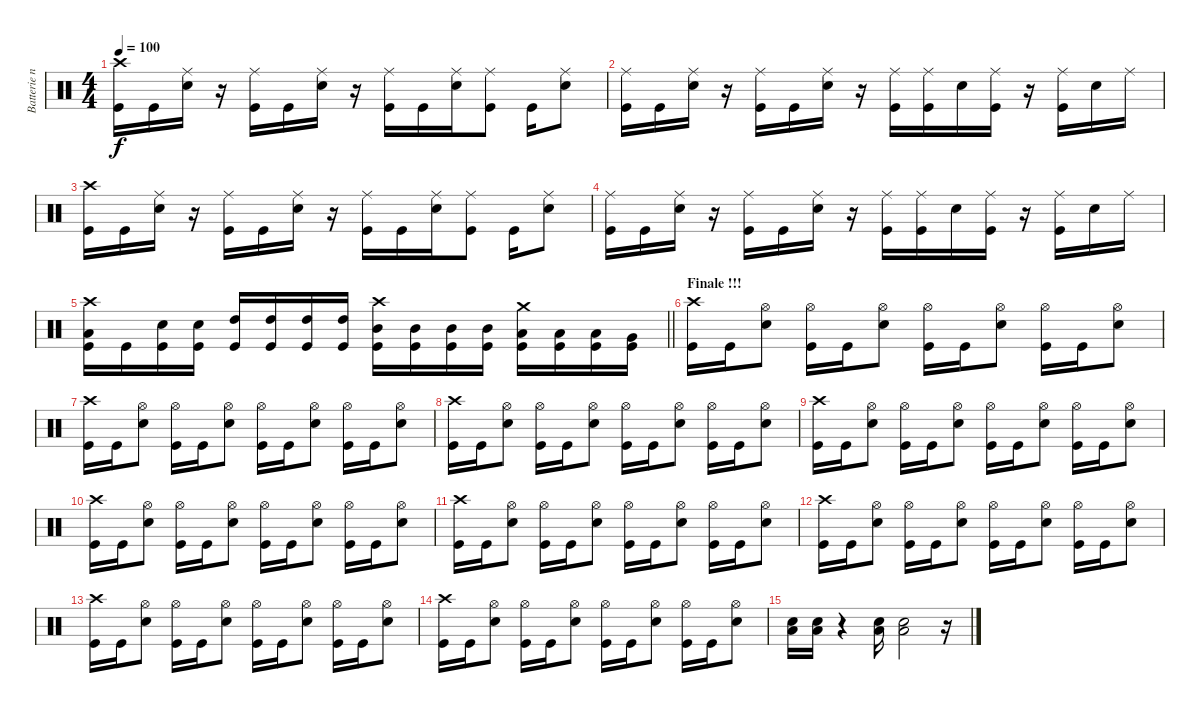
\track ("Batterie n°3" "Batterie n") {instrument percussion}
\staff {score}
\articulation defaults
\ts (4 4)
\tempo 100
\clef neutral
\ks c
("Crash high (hit)" "Kick (hit)").16{dy f} "Kick (hit)".16 ("Ride (middle)" "Electric Snare (hit)").16 r.16 ("Ride (middle)" "Kick (hit)").16 "Kick (hit)".16 ("Ride (middle)" "Electric Snare (hit)").16 r.16 ("Ride (middle)" "Kick (hit)").16 "Kick (hit)".16 ("Ride (middle)" "Electric Snare (hit)").16 ("Ride (middle)" "Kick (hit)").8 "Kick (hit)".16 ("Ride (middle)" "Electric Snare (hit)").8 |
("Ride (middle)" "Kick (hit)").16 "Kick (hit)".16 ("Ride (middle)" "Electric Snare (hit)").16 r.16 ("Ride (middle)" "Kick (hit)").16 "Kick (hit)".16 ("Ride (middle)" "Electric Snare (hit)").16 r.16 ("Ride (middle)" "Kick (hit)").16 ("Ride (middle)" "Kick (hit)").16 "Electric Snare (hit)".16 ("Ride (middle)" "Kick (hit)").16 r.16 ("Ride (middle)" "Kick (hit)").16 "Electric Snare (hit)".16 "Ride (middle)".16 |
("Crash high (hit)" "Kick (hit)").16 "Kick (hit)".16 ("Ride (middle)" "Electric Snare (hit)").16 r.16 ("Ride (middle)" "Kick (hit)").16 "Kick (hit)".16 ("Ride (middle)" "Electric Snare (hit)").16 r.16 ("Ride (middle)" "Kick (hit)").16 "Kick (hit)".16 ("Ride (middle)" "Electric Snare (hit)").16 ("Ride (middle)" "Kick (hit)").8 "Kick (hit)".16 ("Ride (middle)" "Electric Snare (hit)").8 |
("Ride (middle)" "Kick (hit)").16 "Kick (hit)".16 ("Ride (middle)" "Electric Snare (hit)").16 r.16 ("Ride (middle)" "Kick (hit)").16 "Kick (hit)".16 ("Ride (middle)" "Electric Snare (hit)").16 r.16 ("Ride (middle)" "Kick (hit)").16 ("Ride (middle)" "Kick (hit)").16 "Electric Snare (hit)".16 ("Ride (middle)" "Kick (hit)").16 r.16 ("Ride (middle)" "Kick (hit)").16 "Electric Snare (hit)".16 "Ride (middle)".16 |
\barLineRight lightlight
("Crash high (hit)" "Low Tom (hit)" "Kick (hit)").16 "Kick (hit)".16 ("Electric Snare (hit)" "Kick (hit)").16 ("Electric Snare (hit)" "Kick (hit)").16 ("High Tom (hit)" "Kick (hit)").16 ("High Tom (hit)" "Kick (hit)").16 ("High Tom (hit)" "Kick (hit)").16 ("High Tom (hit)" "Kick (hit)").16 ("Crash high (hit)" "Mid Tom (hit)" "Kick (hit)").16 ("Mid Tom (hit)" "Kick (hit)").16 ("Mid Tom (hit)" "Kick (hit)").16 ("Mid Tom (hit)" "Kick (hit)").16 ("Crash medium (hit)" "Low Tom (hit)" "Kick (hit)").16 ("Low Tom (hit)" "Kick (hit)").16 ("Low Tom (hit)" "Kick (hit)").16 ("Very Low Tom (hit)" "Kick (hit)").16 |
\section ("" "Finale !!!")
("Crash high (hit)" "Kick (hit)").16 "Kick (hit)".16 ("Hi-Hat (open)" "Electric Snare (hit)").8 ("Hi-Hat (open)" "Kick (hit)").16 "Kick (hit)".16 ("Hi-Hat (open)" "Electric Snare (hit)").8 ("Hi-Hat (open)" "Kick (hit)").16 "Kick (hit)".16 ("Hi-Hat (open)" "Electric Snare (hit)").8 ("Hi-Hat (open)" "Kick (hit)").16 "Kick (hit)".16 ("Hi-Hat (open)" "Electric Snare (hit)").8 |
("Crash high (hit)" "Kick (hit)").16 "Kick (hit)".16 ("Hi-Hat (open)" "Electric Snare (hit)").8 ("Hi-Hat (open)" "Kick (hit)").16 "Kick (hit)".16 ("Hi-Hat (open)" "Electric Snare (hit)").8 ("Hi-Hat (open)" "Kick (hit)").16 "Kick (hit)".16 ("Hi-Hat (open)" "Electric Snare (hit)").8 ("Hi-Hat (open)" "Kick (hit)").16 "Kick (hit)".16 ("Hi-Hat (open)" "Electric Snare (hit)").8 |
("Crash high (hit)" "Kick (hit)").16 "Kick (hit)".16 ("Hi-Hat (open)" "Electric Snare (hit)").8 ("Hi-Hat (open)" "Kick (hit)").16 "Kick (hit)".16 ("Hi-Hat (open)" "Electric Snare (hit)").8 ("Hi-Hat (open)" "Kick (hit)").16 "Kick (hit)".16 ("Hi-Hat (open)" "Electric Snare (hit)").8 ("Hi-Hat (open)" "Kick (hit)").16 "Kick (hit)".16 ("Hi-Hat (open)" "Electric Snare (hit)").8 |
("Crash high (hit)" "Kick (hit)").16 "Kick (hit)".16 ("Hi-Hat (open)" "Electric Snare (hit)").8 ("Hi-Hat (open)" "Kick (hit)").16 "Kick (hit)".16 ("Hi-Hat (open)" "Electric Snare (hit)").8 ("Hi-Hat (open)" "Kick (hit)").16 "Kick (hit)".16 ("Hi-Hat (open)" "Electric Snare (hit)").8 ("Hi-Hat (open)" "Kick (hit)").16 "Kick (hit)".16 ("Hi-Hat (open)" "Electric Snare (hit)").8 |
("Crash high (hit)" "Kick (hit)").16 "Kick (hit)".16 ("Hi-Hat (open)" "Electric Snare (hit)").8 ("Hi-Hat (open)" "Kick (hit)").16 "Kick (hit)".16 ("Hi-Hat (open)" "Electric Snare (hit)").8 ("Hi-Hat (open)" "Kick (hit)").16 "Kick (hit)".16 ("Hi-Hat (open)" "Electric Snare (hit)").8 ("Hi-Hat (open)" "Kick (hit)").16 "Kick (hit)".16 ("Hi-Hat (open)" "Electric Snare (hit)").8 |
("Crash high (hit)" "Kick (hit)").16 "Kick (hit)".16 ("Hi-Hat (open)" "Electric Snare (hit)").8 ("Hi-Hat (open)" "Kick (hit)").16 "Kick (hit)".16 ("Hi-Hat (open)" "Electric Snare (hit)").8 ("Hi-Hat (open)" "Kick (hit)").16 "Kick (hit)".16 ("Hi-Hat (open)" "Electric Snare (hit)").8 ("Hi-Hat (open)" "Kick (hit)").16 "Kick (hit)".16 ("Hi-Hat (open)" "Electric Snare (hit)").8 |
("Crash high (hit)" "Kick (hit)").16 "Kick (hit)".16 ("Hi-Hat (open)" "Electric Snare (hit)").8 ("Hi-Hat (open)" "Kick (hit)").16 "Kick (hit)".16 ("Hi-Hat (open)" "Electric Snare (hit)").8 ("Hi-Hat (open)" "Kick (hit)").16 "Kick (hit)".16 ("Hi-Hat (open)" "Electric Snare (hit)").8 ("Hi-Hat (open)" "Kick (hit)").16 "Kick (hit)".16 ("Hi-Hat (open)" "Electric Snare (hit)").8 |
("Crash high (hit)" "Kick (hit)").16 "Kick (hit)".16 ("Hi-Hat (open)" "Electric Snare (hit)").8 ("Hi-Hat (open)" "Kick (hit)").16 "Kick (hit)".16 ("Hi-Hat (open)" "Electric Snare (hit)").8 ("Hi-Hat (open)" "Kick (hit)").16 "Kick (hit)".16 ("Hi-Hat (open)" "Electric Snare (hit)").8 ("Hi-Hat (open)" "Kick (hit)").16 "Kick (hit)".16 ("Hi-Hat (open)" "Electric Snare (hit)").8 |
("Crash high (hit)" "Kick (hit)").16 "Kick (hit)".16 ("Hi-Hat (open)" "Electric Snare (hit)").8 ("Hi-Hat (open)" "Kick (hit)").16 "Kick (hit)".16 ("Hi-Hat (open)" "Electric Snare (hit)").8 ("Hi-Hat (open)" "Kick (hit)").16 "Kick (hit)".16 ("Hi-Hat (open)" "Electric Snare (hit)").8 ("Hi-Hat (open)" "Kick (hit)").16 "Kick (hit)".16 ("Hi-Hat (open)" "Electric Snare (hit)").8 |
("Low Floor Tom (hit)" "Electric Snare (hit)").16 ("Low Floor Tom (hit)" "Electric Snare (hit)").16 r.4 ("Low Floor Tom (hit)" "Electric Snare (hit)").16 ("Low Floor Tom (hit)" "Electric Snare (hit)").2 r.16
